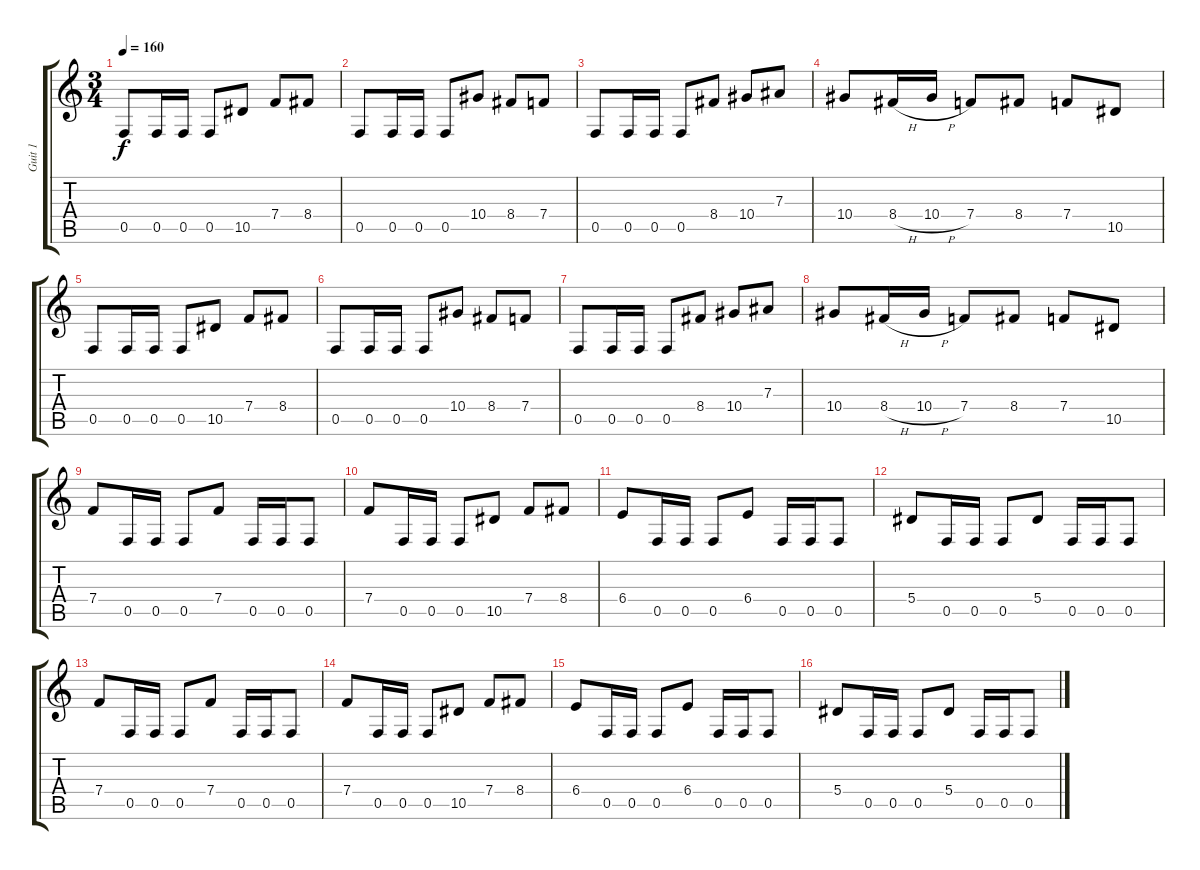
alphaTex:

\track ("Guit 1" "Guit 1") {instrument distortionguitar}
\staff {score tabs}
\tuning (C4 G3 Eb3 Bb2 F2 C2) {hide}
\ts (3 4)
\tempo 160
\clef g2
\ks c
0.5.8{dy f} 0.5.16 0.5.16 0.5.8 10.5.8 7.4.8 8.4.8 |
0.5.8 0.5.16 0.5.16 0.5.8 10.4.8 8.4.8 7.4.8 |
0.5.8 0.5.16 0.5.16 0.5.8 8.4.8 10.4.8 7.3.8 |
10.4.8 8.4{h}.16 10.4{h}.16 7.4.8 8.4.8 7.4.8 10.5.8 |
0.5.8 0.5.16 0.5.16 0.5.8 10.5.8 7.4.8 8.4.8 |
0.5.8 0.5.16 0.5.16 0.5.8 10.4.8 8.4.8 7.4.8 |
0.5.8 0.5.16 0.5.16 0.5.8 8.4.8 10.4.8 7.3.8 |
10.4.8 8.4{h}.16 10.4{h}.16 7.4.8 8.4.8 7.4.8 10.5.8 |
7.4.8 0.5.16 0.5.16 0.5.8 7.4.8 0.5.16 0.5.16 0.5.8 |
7.4.8 0.5.16 0.5.16 0.5.8 10.5.8 7.4.8 8.4.8 |
6.4.8 0.5.16 0.5.16 0.5.8 6.4.8 0.5.16 0.5.16 0.5.8 |
5.4.8 0.5.16 0.5.16 0.5.8 5.4.8 0.5.16 0.5.16 0.5.8 |
7.4.8 0.5.16 0.5.16 0.5.8 7.4.8 0.5.16 0.5.16 0.5.8 |
7.4.8 0.5.16 0.5.16 0.5.8 10.5.8 7.4.8 8.4.8 |
6.4.8 0.5.16 0.5.16 0.5.8 6.4.8 0.5.16 0.5.16 0.5.8 |
5.4.8 0.5.16 0.5.16 0.5.8 5.4.8 0.5.16 0.5.16 0.5.8
